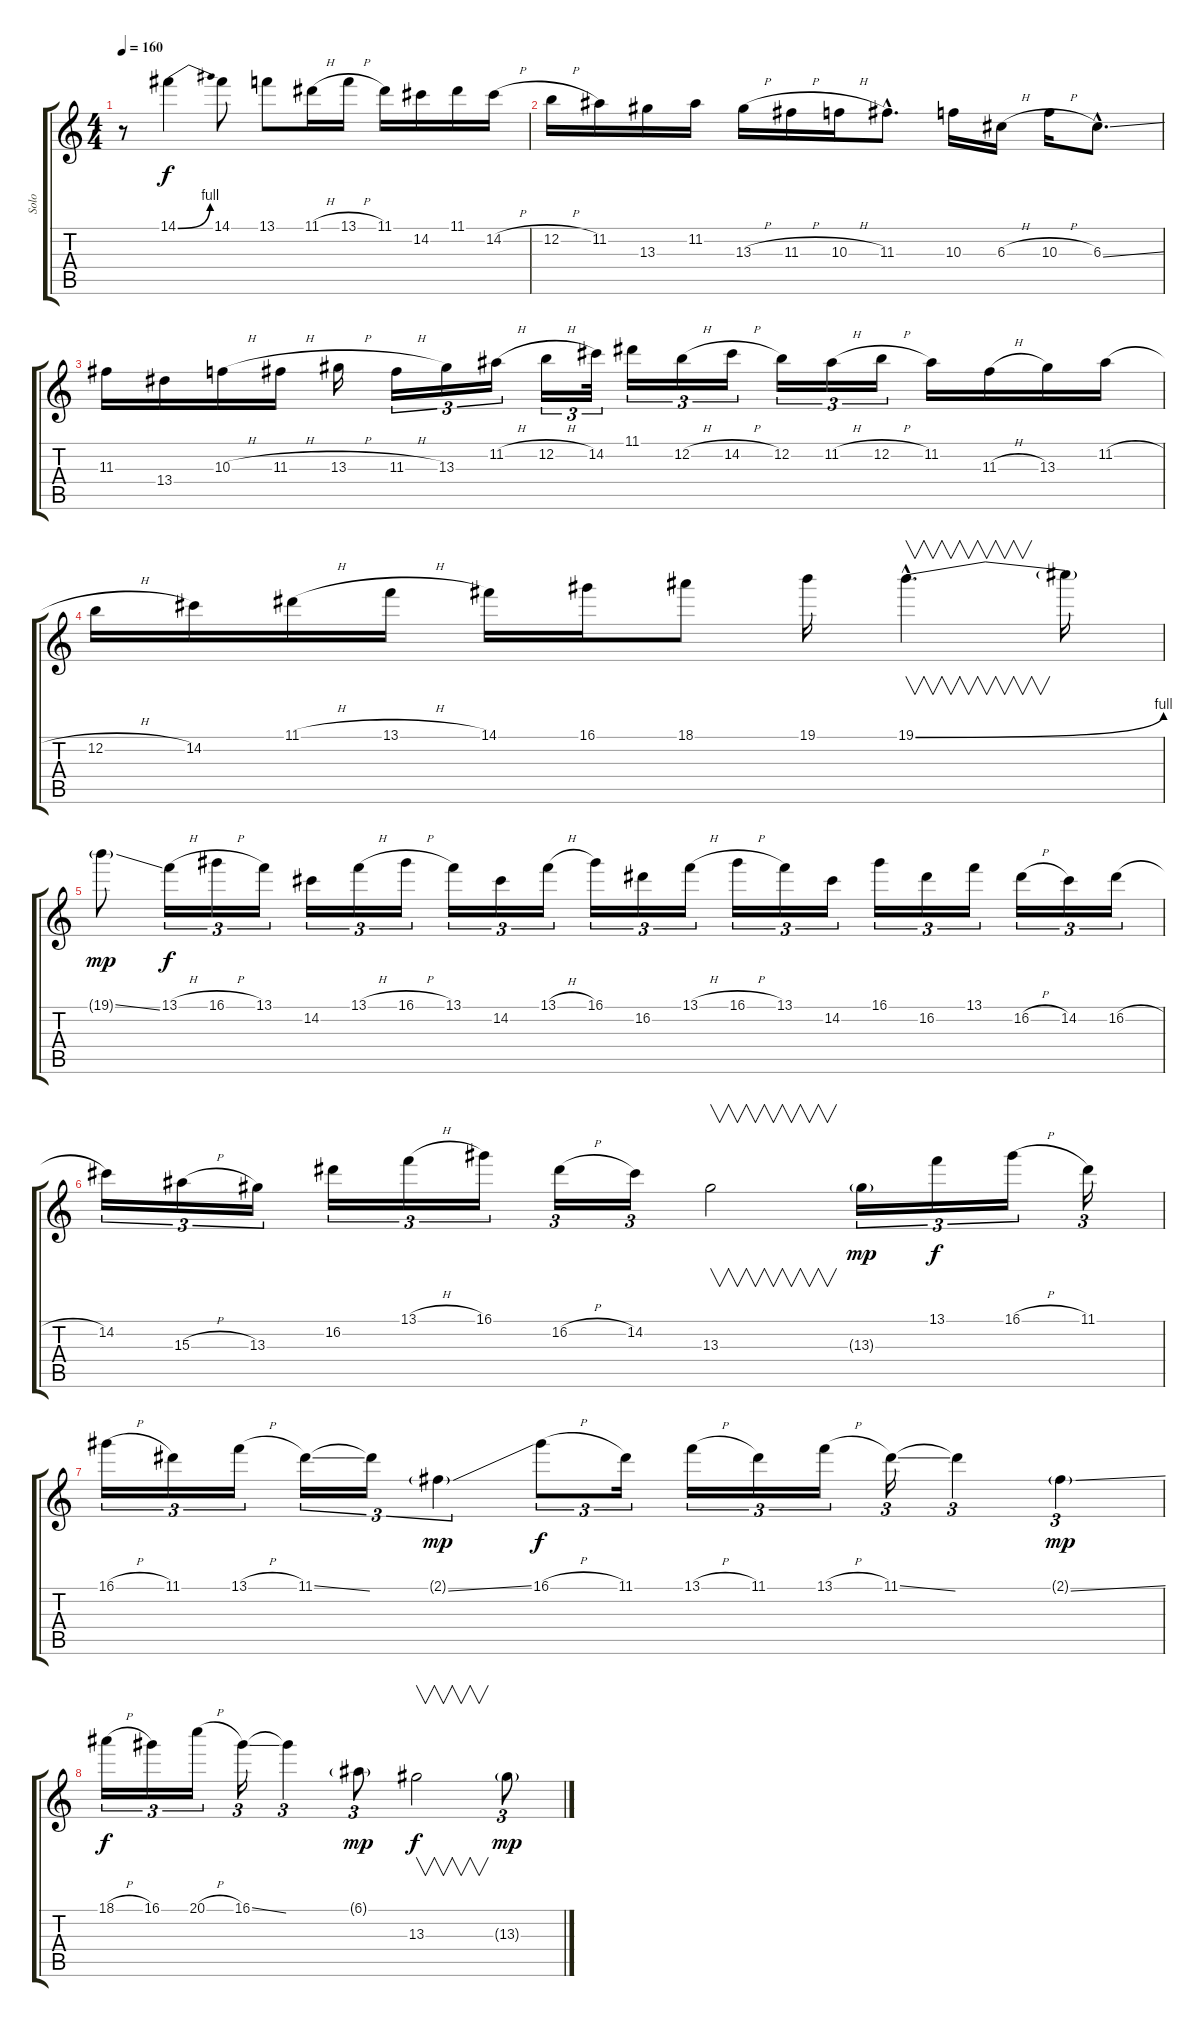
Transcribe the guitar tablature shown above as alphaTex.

\track ("Solo" "Solo") {instrument distortionguitar}
\staff {score tabs}
\tuning (E4 B3 G3 D3 A2 E2) {hide}
\ts (4 4)
\tempo 160
\clef g2
\ks c
r.8{dy f} 14.1{be (bend 0 0 60 4)}.4 14.1.8 13.1.8 11.1{h}.16 13.1{h}.16 11.1.16 14.2.16 11.1.16 14.2{h}.16 |
12.2{h}.16 11.2.16 13.3.16 11.2.16 13.3{h}.16 11.3{h}.16 10.3{h}.16 11.3{hac}.8{d} 10.3.16 6.3{h}.16 10.3{h}.16 6.3{ss hac}.8{d} |
11.3.16 13.4.16 10.3{h}.16 11.3{h}.16 13.3{h}.16 11.3{h}.16{tu (3 2)} 13.3.16{tu (3 2)} 11.2{h}.16{tu (3 2)} 12.2{h}.16{tu (3 2)} 14.2.32{tu (3 2)} 11.1.16{tu (3 2)} 12.2{h}.16{tu (3 2)} 14.2{h}.16{tu (3 2)} 12.2.16{tu (3 2)} 11.2{h}.16{tu (3 2)} 12.2{h}.16{tu (3 2)} 11.2.16 11.3{h}.16 13.3.16 11.2{h}.16 |
12.2{h}.16 14.2.16 11.1{h}.16 13.1{h}.16 14.1.16 16.1.16 18.1.8 19.1.16 19.1{be (bend 0 0 60 4) hac}.4{v d} 19.1{t}.16 |
19.1{ss g}.8{dy mp} 13.1{h}.16{tu (3 2) dy f} 16.1{h}.16{tu (3 2)} 13.1.16{tu (3 2)} 14.2.16{tu (3 2)} 13.1{h}.16{tu (3 2)} 16.1{h}.16{tu (3 2)} 13.1.16{tu (3 2)} 14.2.16{tu (3 2)} 13.1{h}.16{tu (3 2)} 16.1.16{tu (3 2)} 16.2.16{tu (3 2)} 13.1{h}.16{tu (3 2)} 16.1{h}.16{tu (3 2)} 13.1.16{tu (3 2)} 14.2.16{tu (3 2)} 16.1.16{tu (3 2)} 16.2.16{tu (3 2)} 13.1.16{tu (3 2)} 16.2{h}.16{tu (3 2)} 14.2.16{tu (3 2)} 16.2{h}.16{tu (3 2)} |
14.2.16{tu (3 2)} 15.3{h}.16{tu (3 2)} 13.3.16{tu (3 2)} 16.2.16{tu (3 2)} 13.1{h}.16{tu (3 2)} 16.1.16{tu (3 2)} 16.2{h}.16{tu (3 2)} 14.2.16{tu (3 2)} 13.3.2{v} 13.3{g}.16{tu (3 2) dy mp} 13.1.16{tu (3 2) dy f} 16.1{h}.16{tu (3 2)} 11.1.16{tu (3 2)} |
16.1{h}.16{tu (3 2)} 11.1.16{tu (3 2)} 13.1{h}.16{tu (3 2)} 11.1{ss}.16{tu (3 2)} 11.1{t}.16{tu (3 2)} 2.1{ss g}.4{tu (3 2) dy mp} 16.1{h}.8{tu (3 2) dy f} 11.1.16{tu (3 2)} 13.1{h}.16{tu (3 2)} 11.1.16{tu (3 2)} 13.1{h}.16{tu (3 2)} 11.1{ss}.16{tu (3 2)} 11.1{t}.4{tu (3 2)} 2.1{ss g}.4{tu (3 2) dy mp} |
18.1{h}.16{tu (3 2) dy f} 16.1.16{tu (3 2)} 20.1{h}.16{tu (3 2)} 16.1{ss}.16{tu (3 2)} 16.1{t}.4{tu (3 2)} 6.1{g}.8{tu (3 2) dy mp} 13.3.2{v dy f} 13.3{g}.8{tu (3 2) dy mp}
